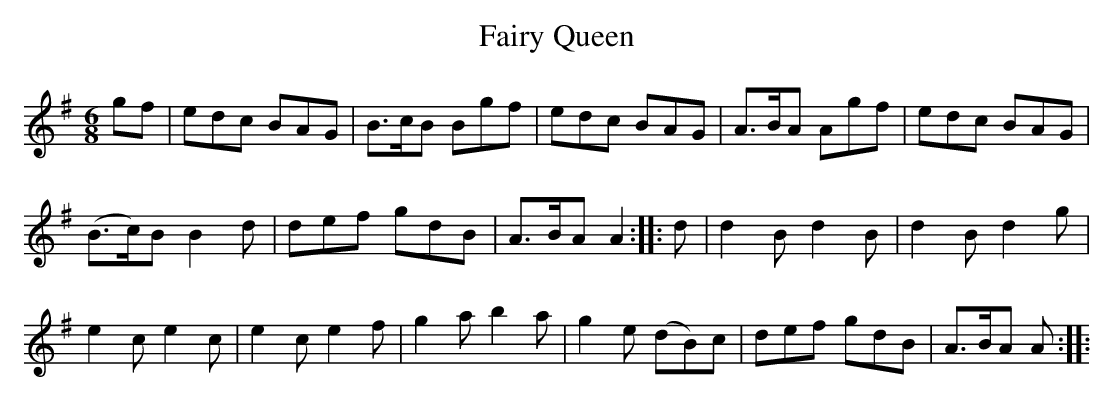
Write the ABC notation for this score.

X:1
T:Fairy Queen
M:6/8
L:1/8
K:G
gf | edc BAG | B>cB Bgf | edc BAG | A>BA Agf | edc BAG |
(B>c)B B2 d | def gdB | A>BA A2 :: d | d2 B d2 B | d2 B d2 g |
e2 c e2 c | e2 c e2 f | g2 a b2 a | g2 e (dB)c | def gdB | A>BA A :||:
